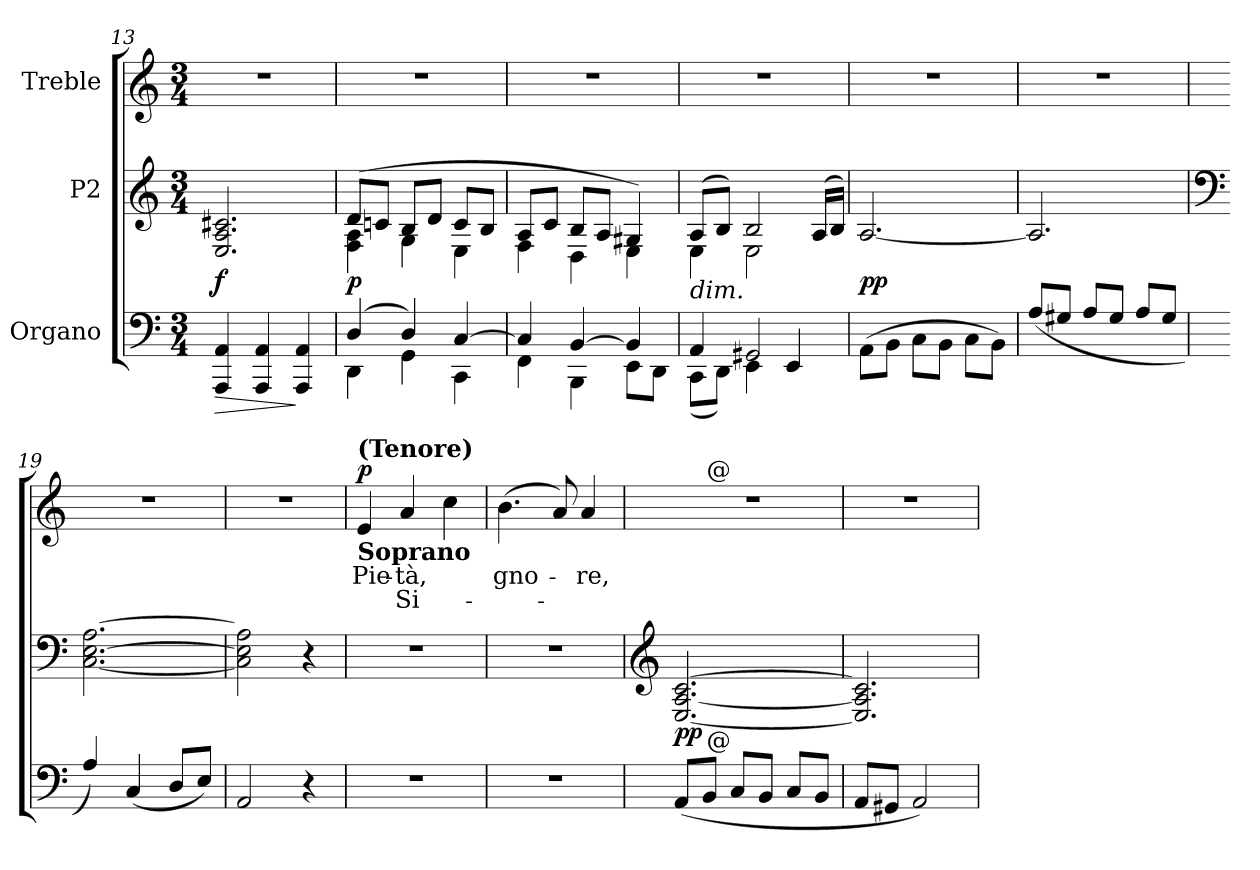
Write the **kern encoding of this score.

**kern	**dynam	**kern	**dynam	**kern	**text	**text	**dynam
*part3	*part3	*part2	*part2	*part1	*part1	*part1	*part1
*staff3	*staff3	*staff2	*staff2	*staff1	*staff1	*staff1	*staff1
*I"Organo	*	*I"P2	*	*I"Treble	*	*	*
*clefF4	*	*clefG2	*	*clefG2	*	*	*
*k[]	*	*k[]	*	*k[]	*	*	*
*a:	*	*a:	*	*a:	*	*	*
*M3/4	*	*M3/4	*	*M3/4	*	*	*
=13	=13	=13	=13	=13	=13	=13	=13
!	!LO:HP:b	!	!	!LO:N:vis=1	!	!	!
4AAAi/ 4AAi	>	2.Ei/ 2.Ai 2.c#Xi	f	2.r	.	.	.
4AAAi/ 4AAi	.	.	.	.	.	.	.
4AAAi/ 4AAi	]	.	.	.	.	.	.
!!LO:LB:g=z
=14	=14	=14	=14	=14	=14	=14	=14
*^	*	*^	*	*	*	*	*
!	!	!	!	!	!	!LO:N:vis=1	!	!	!
(4Di/	4DDi\	.	(8di/L	4Fi\ 4Ai	p	2.r	.	.	.
.	.	.	8cni/J	.	.	.	.	.	.
4Di/)	4GGi\	.	8Bi/L	4Gi\	.	.	.	.	.
.	.	.	8di/J	.	.	.	.	.	.
[4Ci/	4CCi\	.	8ci/L	4Ei\	.	.	.	.	.
.	.	.	8Bi/J	.	.	.	.	.	.
=15	=15	=15	=15	=15	=15	=15	=15	=15	=15
!	!	!	!	!	!	!LO:N:vis=1	!	!	!
4Ci/]	4FFi\	.	8Ai/L	4Fi\	.	2.r	.	.	.
.	.	.	8ci/J	.	.	.	.	.	.
[4BBi/	4BBBi\	.	8Bi/L	4Di\	.	.	.	.	.
.	.	.	8Ai/J	.	.	.	.	.	.
4BBi/]	8EEi\L	.	4G#Xi/)	4Ei\	.	.	.	.	.
.	8DDi\J	.	.	.	.	.	.	.	.
=16	=16	=16	=16	=16	=16	=16	=16	=16	=16
*	*	*	*	*^	*	*	*	*	*
!	!	!	!LO:TX:b:i:t=dim.	!	!	!	!	!	!	!
!	!	!	!	!	!	!	!LO:N:vis=1	!	!	!
4AAi/	(8CCi\L	.	(8Ai/L	4Ei\	2ryy	.	2.r	.	.	.
.	8DDi\J)	.	8Bi/J)	.	.	.	.	.	.	.
2GG#Xi/	4EEi\	.	2Bi/	2Ei\	.	.	.	.	.	.
.	4EEi/	.	.	.	8ryy	.	.	.	.	.
.	.	.	.	.	(16Ai/LL	.	.	.	.	.
.	.	.	.	.	16Bi/JJ)	.	.	.	.	.
*v	*v	*	*	*	*	*	*	*	*	*
=17	=17	=17	=17	=17	=17	=17	=17	=17	=17
!	!	!	!	!	!	!LO:N:vis=1	!	!	!
*	*	*v	*v	*v	*	*	*	*	*
(8AAi\L	.	[2.Ai/	pp	2.r	.	.	.
8BBi\J	.	.	.	.	.	.	.
8Ci\L	.	.	.	.	.	.	.
8BBi\J	.	.	.	.	.	.	.
8Ci\L	.	.	.	.	.	.	.
8BBi\J)	.	.	.	.	.	.	.
=18	=18	=18	=18	=18	=18	=18	=18
*8ba	*	*	*	*	*	*	*
!	!	!	!	!LO:N:vis=1	!	!	!
(8AAi/L	.	2.Ai/]	.	2.r	.	.	.
8GG#Xi/J	.	.	.	.	.	.	.
8AAi/L	.	.	.	.	.	.	.
8GG#i/J	.	.	.	.	.	.	.
8AAi/L	.	.	.	.	.	.	.
8GG#i/J	.	.	.	.	.	.	.
=19	=19	=19	=19	=19	=19	=19	=19
*	*	*clefF4	*	*	*	*	*
!	!	!	!	!LO:N:vis=1	!	!	!
4AAi/)	.	[2.Ci\ [2.Ei [2.Ai	.	2.r	.	.	.
(4CCi/	.	.	.	.	.	.	.
8DDi/L	.	.	.	.	.	.	.
8EEi/J)	.	.	.	.	.	.	.
=20	=20	=20	=20	=20	=20	=20	=20
!	!	!	!	!LO:N:vis=1	!	!	!
2AAAi/	.	2Ci\] 2Ei] 2Ai]	.	2.r	.	.	.
4r	.	4r	.	.	.	.	.
!!LO:LB:g=z
=21	=21	=21	=21	=21	=21	=21	=21
*X8ba	*	*	*	*	*	*	*
!LO:N:vis=1	!	!LO:N:vis=1	!	!	!	!	!
!	!	!	!	!LO:TX:b:B:t=Soprano	!	!	!
!	!	!	!	!LO:TX:B:t=(Tenore)	!	!	!
!	!	!	!	!	!LO:LY:b:color=#000000	!	!
2.r	.	2.r	.	4ei/	Pie-	.	p
!	!	!	!	!	!LO:LY:b:color=#000000	!LO:LY:b:color=#000000	!
.	.	.	.	4ai/	-tà,	Si-	.
.	.	.	.	4cci\	.	.	.
=22	=22	=22	=22	=22	=22	=22	=22
!LO:N:vis=1	!	!LO:N:vis=1	!	!	!	!	!
!	!	!	!	!	!LO:LY:b:color=#000000	!	!
2.r	.	2.r	.	(4.bi\	-gno-	.	.
.	.	.	.	8ai/)	.	.	.
!	!	!	!	!	!LO:LY:b:color=#000000	!	!
.	.	.	.	4ai/	-re,	.	.
=23	=23	=23	=23	=23	=23	=23	=23
*	*	*clefG2	*	*	*	*	*
!	!	!	!	!LO:N:vis=1	!	!	!
*	*	*	*	*^	*	*	*
(8AAi/L	.	[2.Ei/ [2.Ai [2.ci	pp	2.r	4ryy	.	.	.
8BBi/J	.	.	.	.	.	.	.	.
!	!	!	!	!	!LO:TX:a:rj:t=@	!	!	!
!LO:TX:a:rj:t=@	!	!	!	!	!	!	!	!
8Ci/L	.	.	.	.	2ryy	.	.	.
8BBi/J	.	.	.	.	.	.	.	.
8Ci/L	.	.	.	.	.	.	.	.
8BBi/J	.	.	.	.	.	.	.	.
=24	=24	=24	=24	=24	=24	=24	=24	=24
!	!	!	!	!LO:N:vis=1	!	!	!	!
*	*	*	*	*v	*v	*	*	*
8AAi/L	.	2.Ei/] 2.Ai] 2.ci]	.	2.r	.	.	.
8GG#Xi/J	.	.	.	.	.	.	.
2AAi/)	.	.	.	.	.	.	.
=	=	=	=	=	=	=	=
*-	*-	*-	*-	*-	*-	*-	*-
